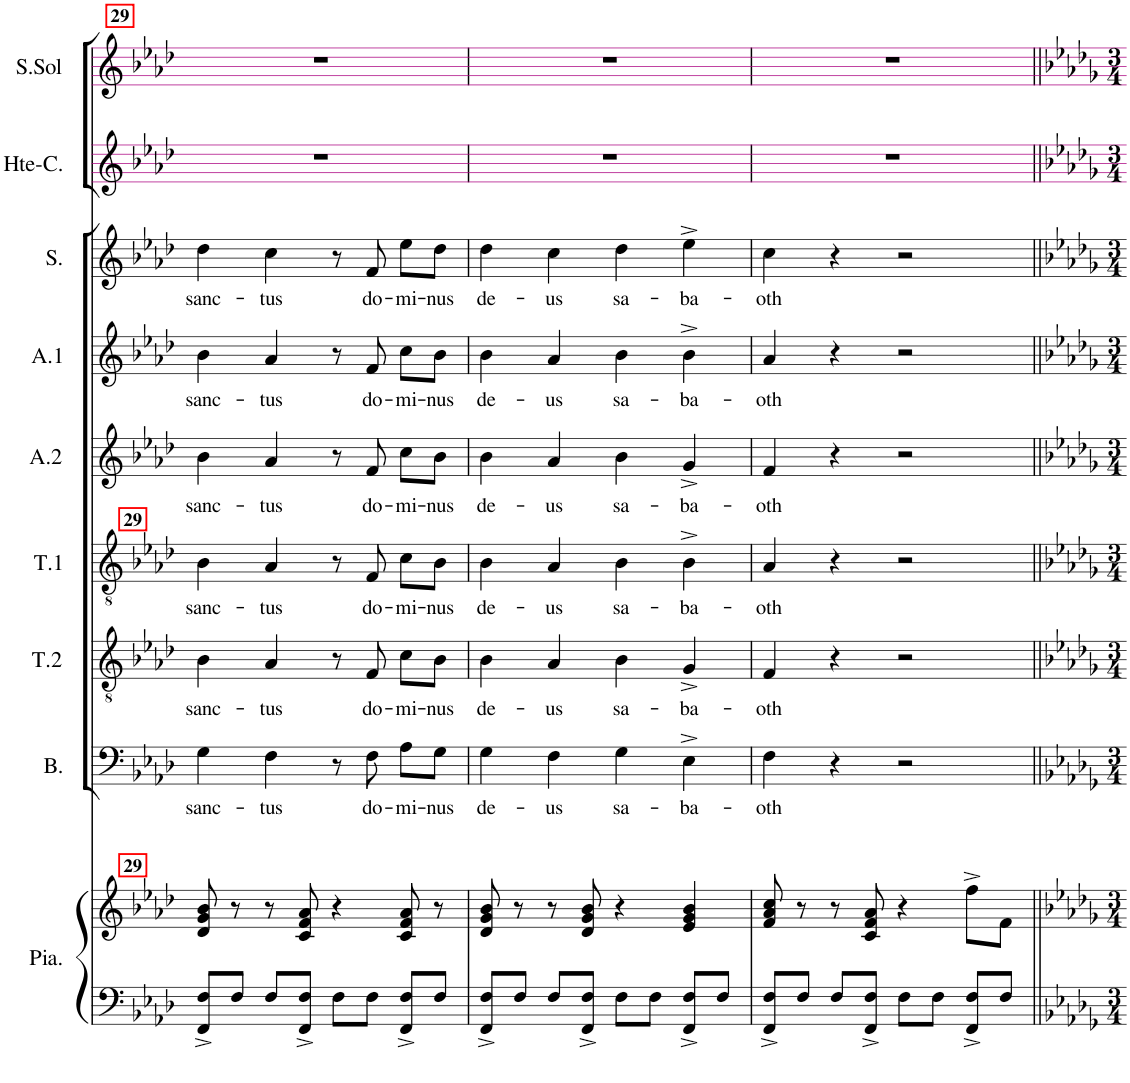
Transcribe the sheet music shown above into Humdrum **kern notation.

**kern	**kern	**kern	**text	**kern	**text	**kern	**text	**kern	**text	**kern	**text	**kern	**text	**kern	**kern
*part9	*part9	*part8	*part8	*part7	*part7	*part6	*part6	*part5	*part5	*part4	*part4	*part3	*part3	*part2	*part1
*staff10	*staff9	*staff8	*staff8	*staff7	*staff7	*staff6	*staff6	*staff5	*staff5	*staff4	*staff4	*staff3	*staff3	*staff2	*staff1
*I"Piano	*	*I"Basse	*	*I"Ténor 2	*	*I"Ténor 1	*	*I"Alto 2	*	*I"Alto 1	*	*I"Soprano	*	*I"Hte-Contre	*I"Soprane Sol
*I'Pia.	*	*I'B.	*	*I'T.2	*	*I'T.1	*	*I'A.2	*	*I'A.1	*	*I'S.	*	*I'Hte-C.	*I'S.Sol
!!LO:PB:g=z
*clefF4	*clefG2	*clefF4	*	*clefGv2	*	*clefGv2	*	*clefG2	*	*clefG2	*	*clefG2	*	*clefG2	*clefG2
*k[b-e-a-d-]	*k[b-e-a-d-]	*k[b-e-a-d-]	*	*k[b-e-a-d-]	*	*k[b-e-a-d-]	*	*k[b-e-a-d-]	*	*k[b-e-a-d-]	*	*k[b-e-a-d-]	*	*k[b-e-a-d-]	*k[b-e-a-d-]
*M4/4	*M4/4	*M4/4	*	*M4/4	*	*M4/4	*	*M4/4	*	*M4/4	*	*M4/4	*	*M4/4	*M4/4
=29	=29	=29	=29	=29	=29	=29	=29	=29	=29	=29	=29	=29	=29	=29	=29
!	!	!	!	!	!	!LO:TX:a:B:t=29	!	!	!	!	!	!	!	!	!
!	!LO:TX:a:B:t=29	!	!	!	!	!	!	!	!	!	!	!	!	!	!
!	!	!	!LO:LY:b	!	!LO:LY:b	!	!LO:LY:b	!	!LO:LY:b	!	!LO:LY:b	!	!LO:LY:b	!	!
8FF/^ 8F/^L	8d-/ 8g/ 8b-/	4G\	sanc-	4B-\	sanc-	4B-\	sanc-	4b-\	sanc-	4b-\	sanc-	4dd-\	sanc-	1r	1r
8F/J	8r	.	.	.	.	.	.	.	.	.	.	.	.	.	.
!	!	!	!LO:LY:b	!	!LO:LY:b	!	!LO:LY:b	!	!LO:LY:b	!	!LO:LY:b	!	!LO:LY:b	!	!
8F/L	8r	4F\	-tus	4A-/	-tus	4A-/	-tus	4a-/	-tus	4a-/	-tus	4cc\	-tus	.	.
8FF/^ 8F/^J	8c/ 8f/ 8a-/	.	.	.	.	.	.	.	.	.	.	.	.	.	.
8F\L	4r	8r	.	8r	.	8r	.	8r	.	8r	.	8r	.	.	.
!	!	!	!LO:LY:b	!	!LO:LY:b	!	!LO:LY:b	!	!LO:LY:b	!	!LO:LY:b	!	!LO:LY:b	!	!
8F\J	.	8F\	do-	8F/	do-	8F/	do-	8f/	do-	8f/	do-	8f/	do-	.	.
!	!	!	!LO:LY:b	!	!LO:LY:b	!	!LO:LY:b	!	!LO:LY:b	!	!LO:LY:b	!	!LO:LY:b	!	!
8FF/^ 8F/^L	8c/ 8f/ 8a-/	8A-\L	-mi-	8c\L	-mi-	8c\L	-mi-	8cc\L	-mi-	8cc\L	-mi-	8ee-\L	-mi-	.	.
!	!	!	!LO:LY:b	!	!LO:LY:b	!	!LO:LY:b	!	!LO:LY:b	!	!LO:LY:b	!	!LO:LY:b	!	!
8F/J	8r	8G\J	-nus	8B-\J	-nus	8B-\J	-nus	8b-\J	-nus	8b-\J	-nus	8dd-\J	-nus	.	.
=30	=30	=30	=30	=30	=30	=30	=30	=30	=30	=30	=30	=30	=30	=30	=30
!	!	!	!LO:LY:b	!	!LO:LY:b	!	!LO:LY:b	!	!LO:LY:b	!	!LO:LY:b	!	!LO:LY:b	!	!
8FF/^ 8F/^L	8d-/ 8g/ 8b-/	4G\	de-	4B-\	de-	4B-\	de-	4b-\	de-	4b-\	de-	4dd-\	de-	1r	1r
8F/J	8r	.	.	.	.	.	.	.	.	.	.	.	.	.	.
!	!	!	!LO:LY:b	!	!LO:LY:b	!	!LO:LY:b	!	!LO:LY:b	!	!LO:LY:b	!	!LO:LY:b	!	!
8F/L	8r	4F\	-us	4A-/	-us	4A-/	-us	4a-/	-us	4a-/	-us	4cc\	-us	.	.
8FF/^ 8F/^J	8d-/ 8g/ 8b-/	.	.	.	.	.	.	.	.	.	.	.	.	.	.
!	!	!	!LO:LY:b	!	!LO:LY:b	!	!LO:LY:b	!	!LO:LY:b	!	!LO:LY:b	!	!LO:LY:b	!	!
8F\L	4r	4G\	sa-	4B-\	sa-	4B-\	sa-	4b-\	sa-	4b-\	sa-	4dd-\	sa-	.	.
8F\J	.	.	.	.	.	.	.	.	.	.	.	.	.	.	.
!	!	!	!LO:LY:b	!	!LO:LY:b	!	!LO:LY:b	!	!LO:LY:b	!	!LO:LY:b	!	!LO:LY:b	!	!
8FF/^ 8F/^L	4e-/ 4g/ 4b-/	4E-^\	-ba-	4G^/	-ba-	4B-^\	-ba-	4g^/	-ba-	4b-^\	-ba-	4ee-^\	-ba-	.	.
8F/J	.	.	.	.	.	.	.	.	.	.	.	.	.	.	.
=31	=31	=31	=31	=31	=31	=31	=31	=31	=31	=31	=31	=31	=31	=31	=31
!	!	!	!LO:LY:b	!	!LO:LY:b	!	!LO:LY:b	!	!LO:LY:b	!	!LO:LY:b	!	!LO:LY:b	!	!
8FF/^ 8F/^L	8f/ 8a-/ 8cc/	4F\	oth	4F/	oth	4A-/	oth	4f/	oth	4a-/	oth	4cc\	-oth	1r	1r
8F/J	8r	.	.	.	.	.	.	.	.	.	.	.	.	.	.
8F/L	8r	4r	.	4r	.	4r	.	4r	.	4r	.	4r	.	.	.
8FF/^ 8F/^J	8c/ 8f/ 8a-/	.	.	.	.	.	.	.	.	.	.	.	.	.	.
8F\L	4r	2r	.	2r	.	2r	.	2r	.	2r	.	2r	.	.	.
8F\J	.	.	.	.	.	.	.	.	.	.	.	.	.	.	.
8FF/^ 8F/^L	8ff^\L	.	.	.	.	.	.	.	.	.	.	.	.	.	.
8F/J	8f\J	.	.	.	.	.	.	.	.	.	.	.	.	.	.
=||	=||	=||	=||	=||	=||	=||	=||	=||	=||	=||	=||	=||	=||	=||	=||
*-	*-	*-	*-	*-	*-	*-	*-	*-	*-	*-	*-	*-	*-	*-	*-
